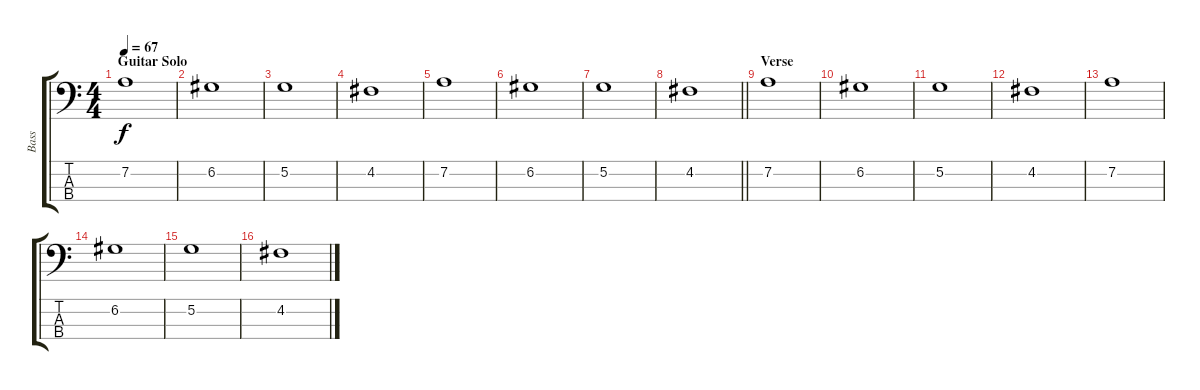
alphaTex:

\track ("Bass" "Bass") {instrument electricbassfinger}
\staff {score tabs}
\tuning (G2 D2 A1 E1) {hide}
\ts (4 4)
\section ("" "Guitar Solo")
\tempo 67
\clef f4
\ks c
7.2.1{dy f} |
6.2.1 |
5.2.1 |
4.2.1 |
7.2.1 |
6.2.1 |
5.2.1 |
\barLineRight lightlight
4.2.1 |
\section ("" "Verse")
7.2.1 |
6.2.1 |
5.2.1 |
4.2.1 |
7.2.1 |
6.2.1 |
5.2.1 |
4.2.1
